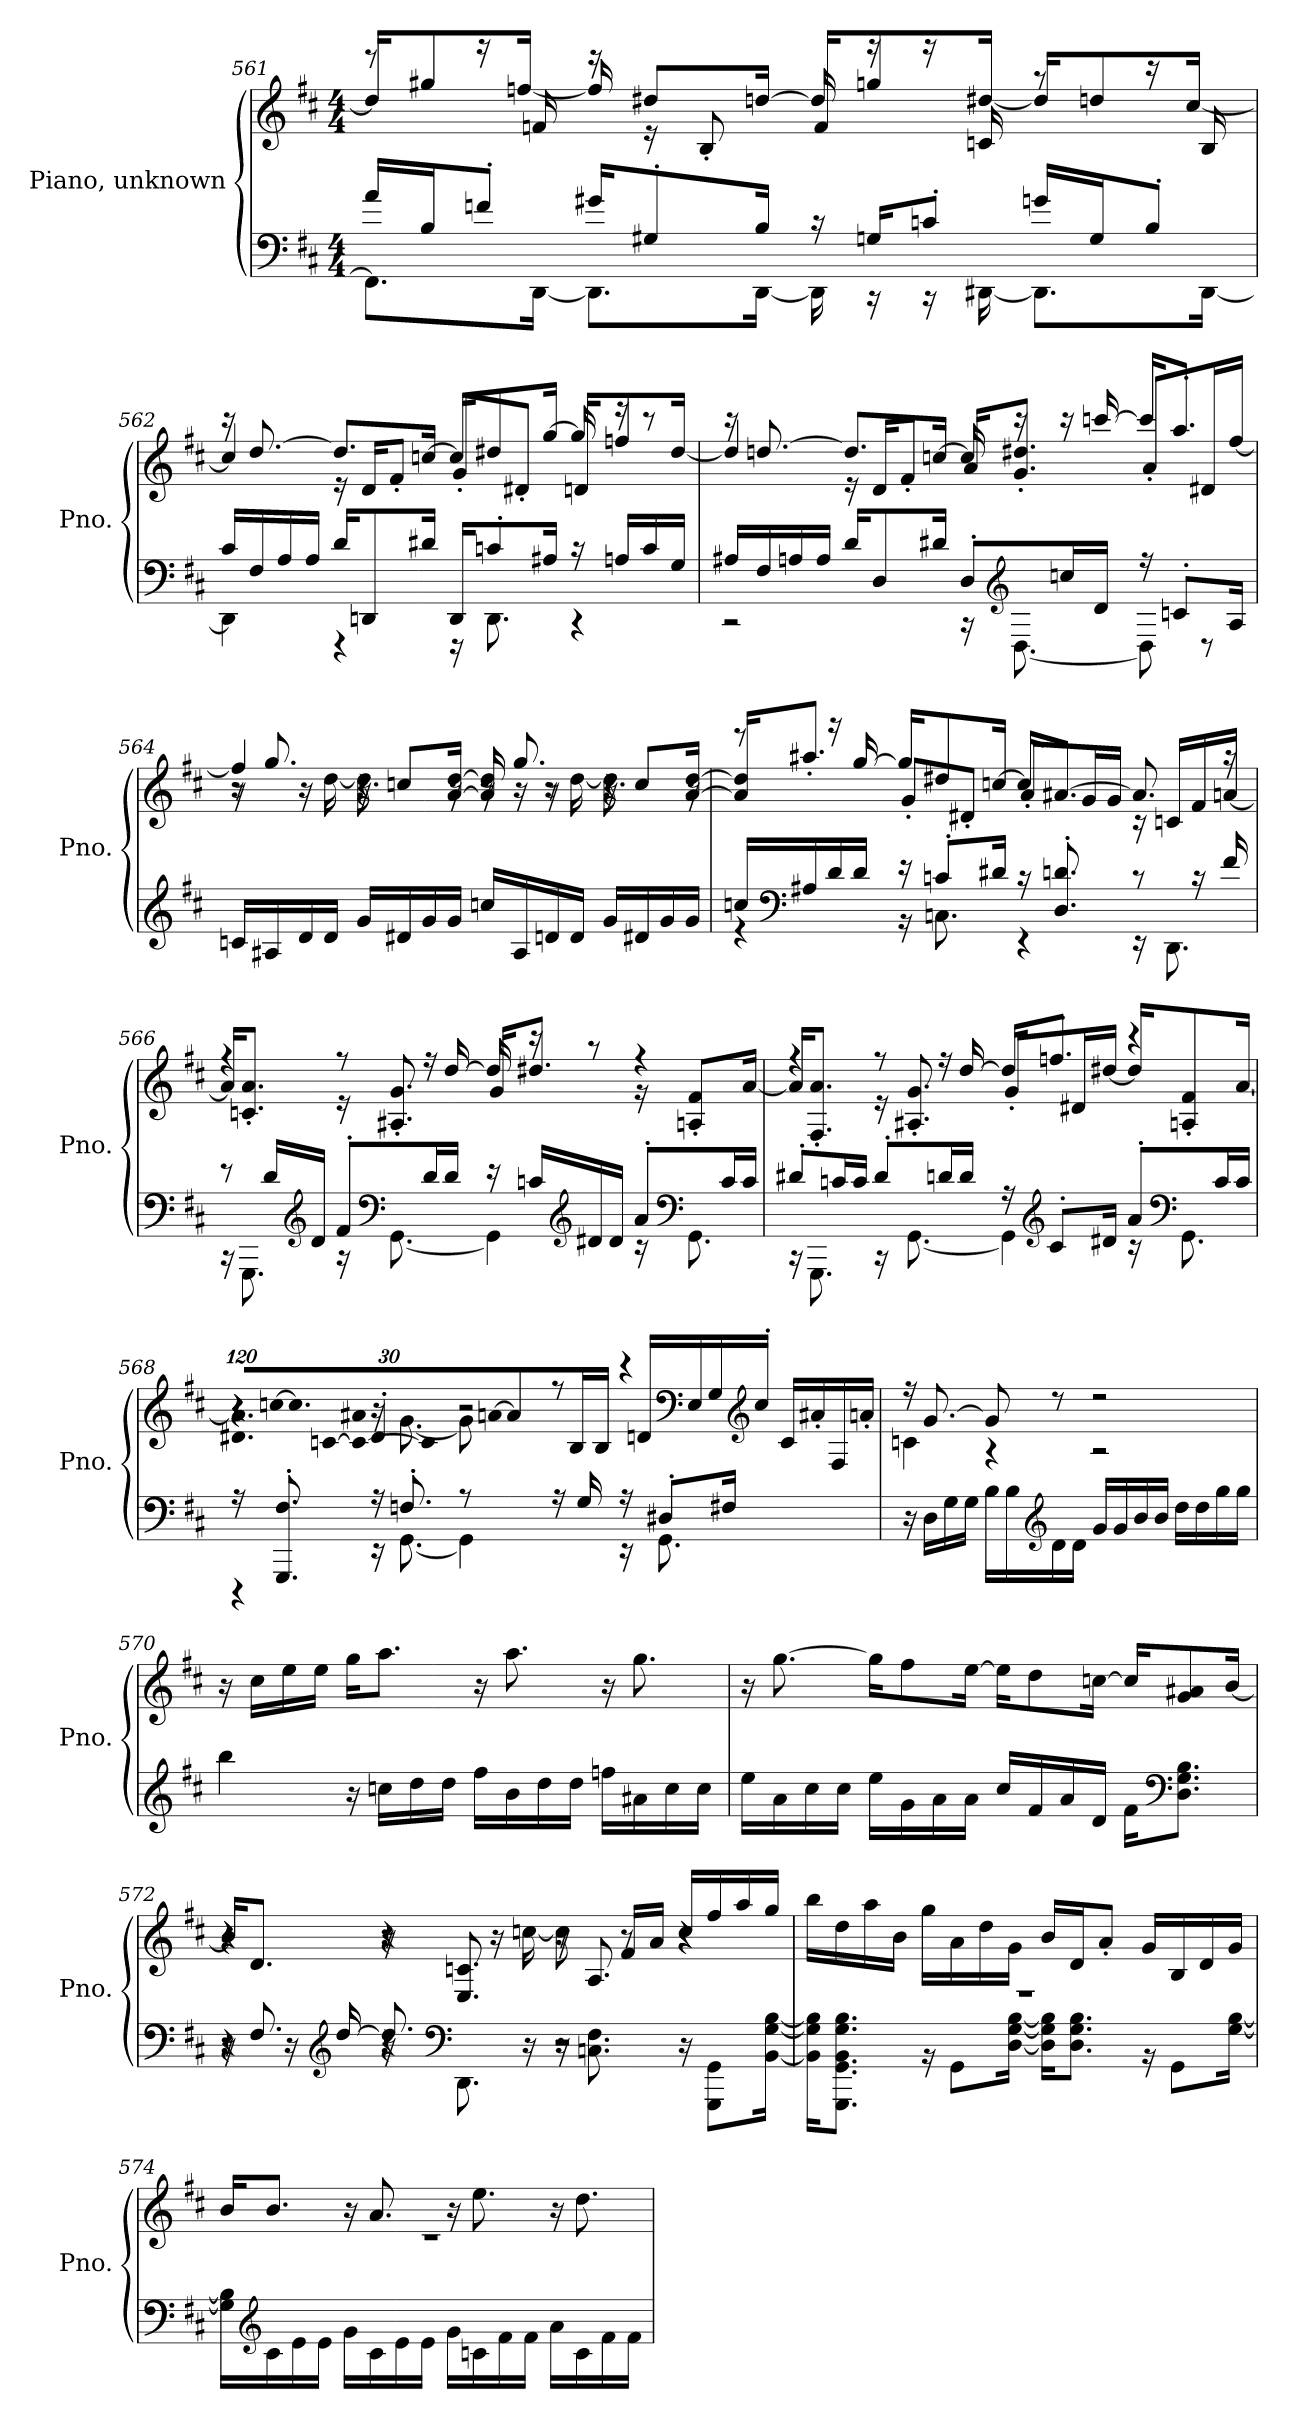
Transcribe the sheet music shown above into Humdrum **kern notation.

**kern	**kern
*part1	*part1
*staff2	*staff1
*I"Piano, unknown	*
*I'Pno.	*
!!LO:PB:g=z
*clefF4	*clefG2
*k[f#c#]	*k[f#c#]
*M4/4	*M4/4
=561	=561
*^	*^
16a/LL	8.FF\L]	8r	16dd/KL]
16B/J	.	.	8gg#X/
8fn'/J	.	16r	.
.	[16DD\Jk	16fn/	[16ffn/Jk
16g#X/KL	8.DD\L]	16r	16ff/]
8G#X'/	.	8dd#X/L	16r
.	.	.	8B'/
16B/Jk	[16DD\Jk	[16ddn/Jk	.
16r	16DD\]	16dd/]	16f/KL
16Gn/KL	16r	16r	8ggn/
8cn'/J	16r	16r	.
.	[16DD#X\	16cn/	[16dd#X/Jk
16gn/LL	8.DD#\L]	8r	16dd#/KL]
16G/J	.	.	8ddn/
8B'/J	.	16r	.
.	[16DD#\Jk	16B/	[16cc#/Jk
!!LO:LB:g=z	!!
=562	=562	=562	=562
16c#/LL	4DD#\]	16r	4cc#/]
16F#/	.	[8.dd/	.
16A/	.	.	.
16A/JJ	.	.	.
16d/KL	4r	8.dd/L]	16r
8DDn/	.	.	16d/KL
.	.	.	8f#'/J
16d#X/Jk	.	[16ccn/Jk	.
16DD/KL	16r	16cc/KL]	8g'/L
8cn'/	8.DD\	8dd#X/	.
.	.	.	8d#X'/J
16A#X/Jk	.	[16gg/Jk	.
16r	4r	16gg/]	16dn/KL
16An/LL	.	16r	8ffn/
16c/	.	8r	.
16G/JJ	.	.	[16dd#/Jk
!!LO:LB:g=z	!!
=563	=563	=563	=563
16A#X/LL	2r	16r	4dd#/]
16F#/	.	[8.ddn/	.
16An/	.	.	.
16A/JJ	.	.	.
16d/KL	.	8.dd/L]	16r
8D/	.	.	16d/KL
.	.	.	8f#'/J
16d#X/Jk	.	[16ccn/Jk	.
8D'/L	16r	16cc/]	16a/KL
*clefG2	*	*	*
.	[8.D\	16r	8.g/' 8.dd#X/'J
16ccn/L	.	16r	.
16d#/JJ	.	[16cccn/	.
16r	8D\]	16ccc/KL]	8a'/L
8cn'/L	.	8.aa'/J	.
.	8r	.	16d#X/L
16A/Jk	.	.	[16ff#/JJ
*v	*v	*	*
!!LO:LB:g=z
=564	=564	=564
*	*	*^
16cn/LL	16r	8r	4ff#/]
16A#X/	8.gg/	.	.
16d/	.	16r	.
16d/JJ	.	[16dd\	.
16g/LL	4r	8.dd\]	16r
16d#X/	.	.	8ccn/L
16g/	.	.	.
16g/JJ	.	16r	[16a/ [16dd/Jk
16ccn/LL	16r	8r	16a/] 16dd/]
16A#/	8.gg/	.	16r
16dn/	.	16r	8r
16d/JJ	.	[16dd\	.
16g/LL	4r	8.dd\]	16r
16d#X/	.	.	8cc/L
16g/	.	.	.
16g/JJ	.	16r	[16a/ [16dd/Jk
*	*	*v	*v
!!LO:LB:g=z
=565	=565	=565
*^	*	*
16ccn/LL	4r	8r	16a/] 16dd/]KL
*clefF4	*	*	*
16A#X/	.	.	8.aa#X'/J
16d/	.	16r	.
16d/JJ	.	[16gg/	.
16r	16r	16gg/KL]	8g'/L
8cn'/L	8.Cn\	8dd#X/	.
.	.	.	8d#X'/J
16d#X/Jk	.	[16ccn/Jk	.
16r	4r	16cc/KL]	8a'/L
8.D/' 8.dn/'	.	[8.a#X/J	.
.	.	.	16g/L
.	.	.	16g/JJ
8r	16r	8.a#/]	16r
.	8.DD\	.	16cn/LL
16r	.	.	16f#/
16f#/	.	16r	[16an/JJ
!!LO:LB:g=z	!!
=566	=566	=566	=566
8r	16r	4r	16a/KL]
.	8.GGG\	.	8.cn/' 8.a/'J
16d/LL	.	.	.
*clefG2	*	*	*
16d/JJ	.	.	.
8f#'/L	16r	8r	16r
*clefF4	*	*	*
.	[8.GG\	.	8.A#X/' 8.g/'
16d/L	.	16r	.
16d/JJ	.	[16dd/	.
16r	4GG\]	16dd/]	16g/KL
16cn/LL	.	16r	8.dd#X/J
*clefG2	*	*	*
16d#X/	.	8r	.
16d#/JJ	.	.	.
8a'/L	16r	4r	16r
*clefF4	*	*	*
.	8.GG\	.	8An/' 8f#/'L
16c/L	.	.	.
16c/JJ	.	.	[16a/Jk
!!LO:PB:g=z	!!
=567	=567	=567	=567
8d#X'/L	16r	4r	16a/KL]
.	8.GGG\	.	8.F#/' 8.a/'J
16cn/L	.	.	.
16c/JJ	.	.	.
8d#'/L	16r	8r	16r
.	[8.GG\	.	8.A#X/' 8.g/'
16dn/L	.	16r	.
16d/JJ	.	[16dd/	.
16r	4GG\]	16dd/KL]	8g'/L
*clefG2	*	*	*
8c'/L	.	8.ffn'/J	.
.	.	.	16d#X/L
16d#X/Jk	.	.	[16dd#X/JJ
8a'/L	16r	4r	16dd#/KL]
*clefF4	*	*	*
.	8.GG\	.	8An/' 8f#/'
16c/L	.	.	.
16c/JJ	.	.	[16a/Jk
!!LO:LB:g=z
=568	=568	=568	=568
*	*	*	*^
*	*	*	*	*Xbrackettup
!	!	!	!	!LO:N:vis=32.
16r	4r	4r	4r	1920%103d#X/ 1920%103a/]LLL
!	!	!	!	!LO:N:vis=64
.	.	.	.	[960%17ccn/K
8.GGG/' 8.F#/'	.	.	.	.
!	!	!	!	!LO:N:vis=32.
.	.	.	.	1920%103cc/]
!	!	!	!	!LO:N:vis=64
.	.	.	.	[960%17cn/JK
!	!	!	!	!LO:N:vis=16
.	.	.	.	1920%137c/_ 1920%137a#X/
!	!	!	!	!LO:N:vis=64
.	.	.	.	960%17c/LL]
.	.	.	.	1920ryy
!	!	!	!	!LO:N:vis=64
.	.	.	.	[960%17an/JJJ
16r	16r	4d#'/	16r	8a/]
8.Fn'/	[8.GG\	.	[8.g\	.
.	.	.	.	16B/L
.	.	.	.	16B/JJ
8r	4GG\]	2r	8g\]	16dn/LL
*	*	*clefF4	*	*
.	.	.	.	16E/
16r	.	.	8r	16G/
*	*	*clefG2	*	*
16G/	.	.	.	16cc'/JJ
16r	16r	.	4r	16c/LL
8D#X'/L	8.GG\	.	.	16a#X'/
.	.	.	.	16F#/
16F#X/Jk	.	.	.	16an'/JJ
*v	*v	*	*	*
*	*	*v	*v
!!LO:LB:g=z
=569	=569	=569
16r	16r	4cn\
16D\LL	[8.g/	.
16G\	.	.
16G\JJ	.	.
16B\LL	8g/]	4r
16B\	.	.
*clefG2	*	*
16d\	8r	.
16d\JJ	.	.
16g/LL	2r	2r
16g/	.	.
16b/	.	.
16b/JJ	.	.
16dd\LL	.	.
16dd\	.	.
16gg\	.	.
16gg\JJ	.	.
*	*v	*v
=570	=570
4bb\	16r
.	16cc#\LL
.	16ee\
.	16ee\JJ
16r	16gg\KL
16ccn\LL	8.aa\J
16dd\	.
16dd\JJ	.
16ff#\LL	16r
16b\	8.aa\
16dd\	.
16dd\JJ	.
16ffn\LL	16r
16a#X\	8.gg\
16cc\	.
16cc\JJ	.
!!LO:LB:g=z
=571	=571
16ee\LL	16r
16a\	[8.gg\
16cc#\	.
16cc#\JJ	.
16ee\LL	16gg\KL]
16g\	8ff#\
16a\	.
16a\JJ	[16ee\Jk
16cc#/LL	16ee\KL]
16f#/	8dd\
16a/	.
16d/JJ	[16ccn\Jk
16f#\KL	16cc/KL]
*clefF4	*
8.D\ 8.G\ 8.B\J	8g/ 8a#X/
.	[16b/Jk
=572	=572
*^	*^
*	*^	*	*^
8r	4r	16r	16b/KL]	4r	4r
.	.	8.F#/	8.d/J	.	.
16r	.	.	.	.	.
*clefG2	*	*	*	*	*
[16dd/	.	.	.	.	.
8.dd/]	16r	4r	4r	8r	16r
*clefF4	*	*	*	*	*
.	8.DD\	.	.	.	8.E/ 8.cn/
.	.	.	.	16r	.
16r	.	.	.	[16ccn\	.
2r	16r	2r	8r	8cc\]	16r
.	8.Cn\ 8.F#\	.	.	.	8.A/
.	.	.	16f#/LL	8r	.
.	.	.	16a/JJ	.	.
.	16r	.	16cc/LL	4r	4r
.	8GGG\ 8GG\L	.	16ff#/	.	.
.	.	.	16aa/	.	.
.	[16BB\ [16G\ [16B\Jk	.	16gg/JJ	.	.
*	*v	*v	*	*	*
*	*	*v	*v	*v
!!LO:LB:g=z
=573	=573	=573
1r	16BB\] 16G\] 16B\]KL	16bb\LL
.	8.GGG\ 8.GG\ 8.BB\ 8.G\ 8.B\J	16dd\
.	.	16aa\
.	.	16b\JJ
.	16r	16gg\LL
.	8GG\L	16a\
.	.	16dd\
.	[16D\ [16G\ [16B\Jk	16g\JJ
.	16D\] 16G\] 16B\]KL	16b/LL
.	8.D\ 8.G\ 8.B\J	16d/J
.	.	8a'/J
.	16r	16g/LL
.	8GG\L	16B/
.	.	16d/
.	[16G\ [16B\Jk	16g/JJ
=574	=574	=574
1r	16G\] 16B\]LL	16b/KL
*clefG2	*	*
.	16c#\	8.b/J
.	16e\	.
.	16e\JJ	.
.	16g\LL	16r
.	16c#\	8.a/
.	16e\	.
.	16e\JJ	.
.	16g\LL	16r
.	16cn\	8.ee\
.	16f#\	.
.	16f#\JJ	.
.	16a\LL	16r
.	16c\	8.dd\
.	16f#\	.
.	16f#\JJ	.
*v	*v	*
=	=
*-	*-
